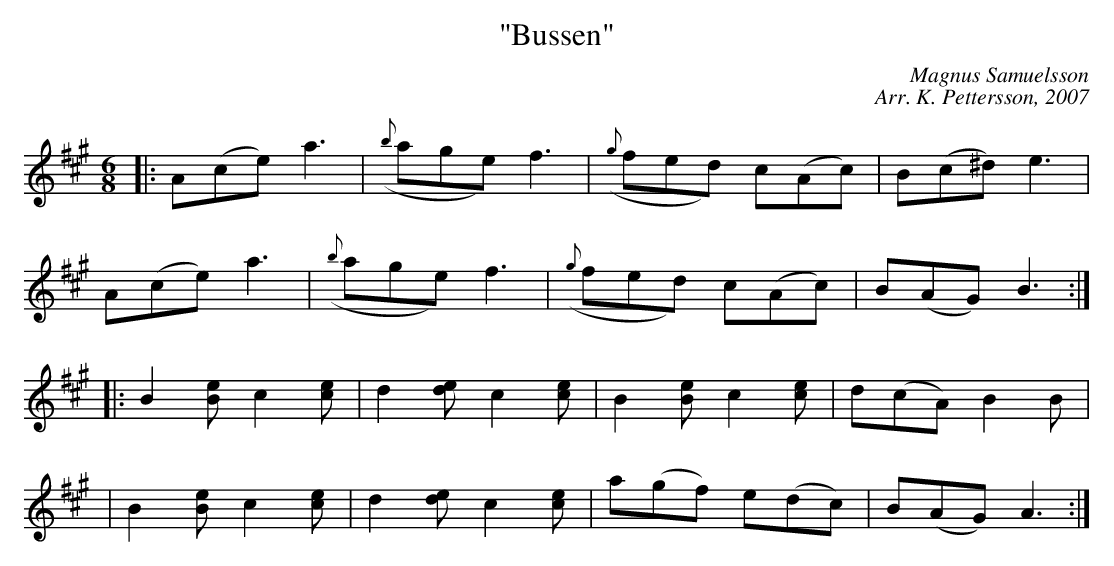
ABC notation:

X:1
T:"Bussen"
C:Magnus Samuelsson
C:Arr. K. Pettersson, 2007
M:6/8
L:1/8
K:A
|: A(ce) a3 | ({b}age) f3 | ({g}fed) c(Ac) | B(c^d) e3 |
 A(ce) a3 | ({b}age) f3 | ({g}fed) c(Ac) | B(AG) B3:|
|: B2[Be] c2[ce] | d2[de] c2[ce] | B2[Be] c2[ce] | d(cA) B2B |
 | B2[Be] c2[ce] | d2[de] c2[ce] | a(gf) e(dc) | B(AG) A3 :|
